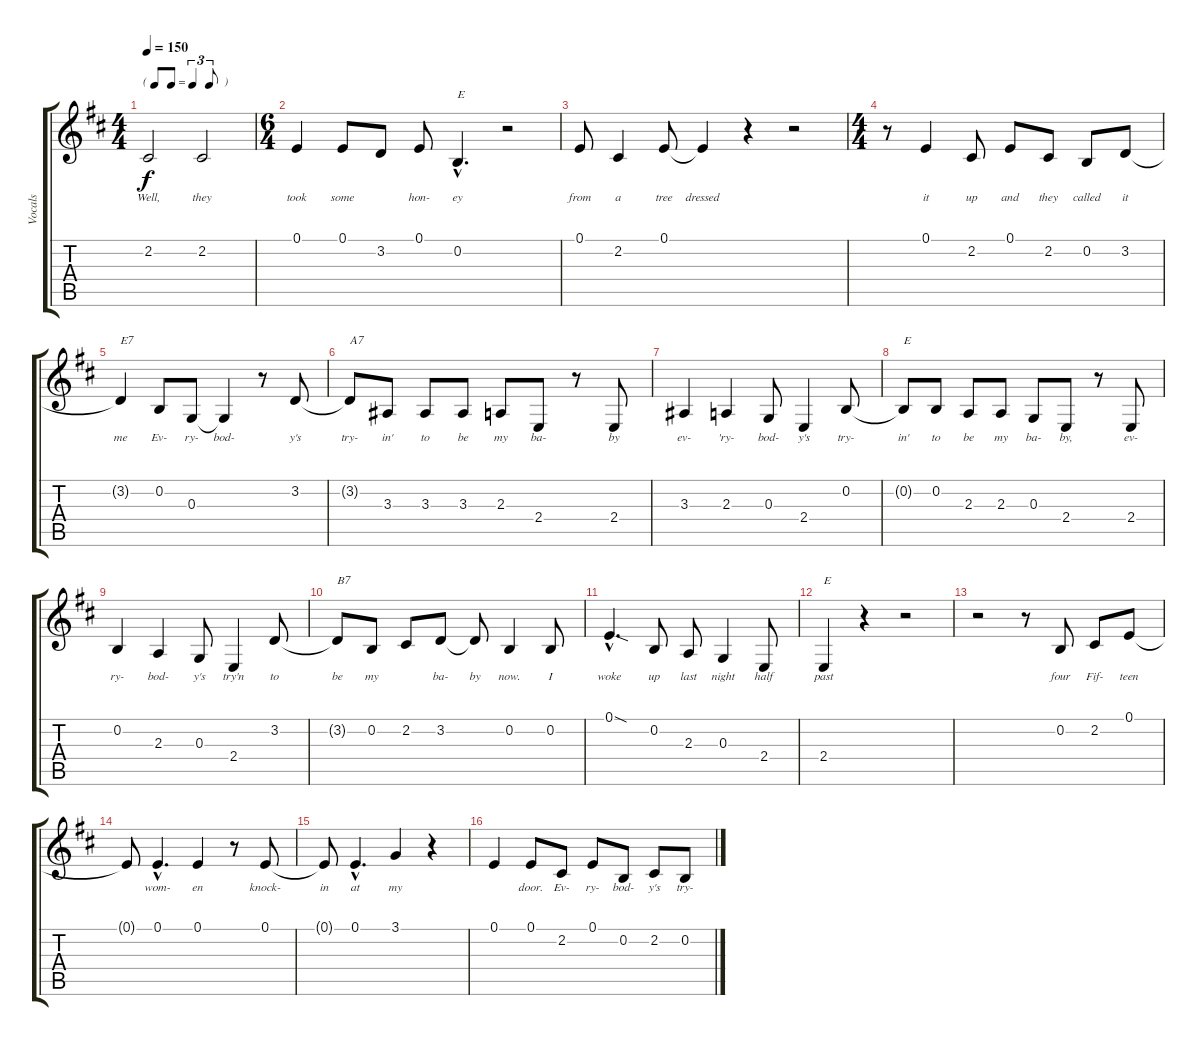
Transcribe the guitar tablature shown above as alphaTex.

\track ("Vocals" "Vocals") {instrument tenorsax}
\staff {score tabs}
\tuning (E4 B3 G3 D3 A2 E2) {hide}
\ts (4 4)
\tf triplet8th
\tempo 150
\clef g2
\ks d
2.2.2{lyrics (0 "Well,") lyrics (1 "") lyrics (2 "") lyrics (3 "") lyrics (4 "") dy f instrument tenorsax} 2.2.2{lyrics (0 "they") lyrics (1 "") lyrics (2 "") lyrics (3 "") lyrics (4 "")} |
\ts (6 4)
0.1.4{lyrics (0 "took") lyrics (1 "") lyrics (2 "") lyrics (3 "") lyrics (4 "")} 0.1.8{lyrics (0 "some") lyrics (1 "") lyrics (2 "") lyrics (3 "") lyrics (4 "")} 3.2.8{lyrics (0 "") lyrics (1 "") lyrics (2 "") lyrics (3 "") lyrics (4 "")} 0.1.8{lyrics (0 "hon-") lyrics (1 "") lyrics (2 "") lyrics (3 "") lyrics (4 "")} 0.2{hac}.4{d txt "E" lyrics (0 "ey") lyrics (1 "") lyrics (2 "") lyrics (3 "") lyrics (4 "")} r.2 |
0.1.8{lyrics (0 "from") lyrics (1 "") lyrics (2 "") lyrics (3 "") lyrics (4 "")} 2.2.4{lyrics (0 "a") lyrics (1 "") lyrics (2 "") lyrics (3 "") lyrics (4 "")} 0.1.8{lyrics (0 "tree") lyrics (1 "") lyrics (2 "") lyrics (3 "") lyrics (4 "")} 0.1{t}.4{lyrics (0 "dressed") lyrics (1 "") lyrics (2 "") lyrics (3 "") lyrics (4 "")} r.4 r.2 |
\ts (4 4)
r.8 0.1.4{lyrics (0 "it") lyrics (1 "") lyrics (2 "") lyrics (3 "") lyrics (4 "")} 2.2.8{lyrics (0 "up") lyrics (1 "") lyrics (2 "") lyrics (3 "") lyrics (4 "")} 0.1.8{lyrics (0 "and") lyrics (1 "") lyrics (2 "") lyrics (3 "") lyrics (4 "")} 2.2.8{lyrics (0 "they") lyrics (1 "") lyrics (2 "") lyrics (3 "") lyrics (4 "")} 0.2.8{lyrics (0 "called") lyrics (1 "") lyrics (2 "") lyrics (3 "") lyrics (4 "")} 3.2.8{lyrics (0 "it") lyrics (1 "") lyrics (2 "") lyrics (3 "") lyrics (4 "")} |
3.2{t}.4{txt "E7" lyrics (0 "me") lyrics (1 "") lyrics (2 "") lyrics (3 "") lyrics (4 "")} 0.2.8{lyrics (0 "Ev-") lyrics (1 "") lyrics (2 "") lyrics (3 "") lyrics (4 "")} 0.3.8{lyrics (0 "ry-") lyrics (1 "") lyrics (2 "") lyrics (3 "") lyrics (4 "")} 0.3{t}.4{lyrics (0 "bod-") lyrics (1 "") lyrics (2 "") lyrics (3 "") lyrics (4 "")} r.8 3.2.8{lyrics (0 "y's") lyrics (1 "") lyrics (2 "") lyrics (3 "") lyrics (4 "")} |
3.2{t}.8{txt "A7" lyrics (0 "try-") lyrics (1 "") lyrics (2 "") lyrics (3 "") lyrics (4 "")} 3.3.8{lyrics (0 "in'") lyrics (1 "") lyrics (2 "") lyrics (3 "") lyrics (4 "")} 3.3.8{lyrics (0 "to") lyrics (1 "") lyrics (2 "") lyrics (3 "") lyrics (4 "")} 3.3.8{lyrics (0 "be") lyrics (1 "") lyrics (2 "") lyrics (3 "") lyrics (4 "")} 2.3.8{lyrics (0 "my") lyrics (1 "") lyrics (2 "") lyrics (3 "") lyrics (4 "")} 2.4.8{lyrics (0 "ba-") lyrics (1 "") lyrics (2 "") lyrics (3 "") lyrics (4 "")} r.8 2.4.8{lyrics (0 "by") lyrics (1 "") lyrics (2 "") lyrics (3 "") lyrics (4 "")} |
3.3.4{lyrics (0 "ev-") lyrics (1 "") lyrics (2 "") lyrics (3 "") lyrics (4 "")} 2.3.4{lyrics (0 "'ry-") lyrics (1 "") lyrics (2 "") lyrics (3 "") lyrics (4 "")} 0.3.8{lyrics (0 "bod-") lyrics (1 "") lyrics (2 "") lyrics (3 "") lyrics (4 "")} 2.4.4{lyrics (0 "y's") lyrics (1 "") lyrics (2 "") lyrics (3 "") lyrics (4 "")} 0.2.8{lyrics (0 "try-") lyrics (1 "") lyrics (2 "") lyrics (3 "") lyrics (4 "")} |
0.2{t}.8{txt "E" lyrics (0 "in'") lyrics (1 "") lyrics (2 "") lyrics (3 "") lyrics (4 "")} 0.2.8{lyrics (0 "to") lyrics (1 "") lyrics (2 "") lyrics (3 "") lyrics (4 "")} 2.3.8{lyrics (0 "be") lyrics (1 "") lyrics (2 "") lyrics (3 "") lyrics (4 "")} 2.3.8{lyrics (0 "my") lyrics (1 "") lyrics (2 "") lyrics (3 "") lyrics (4 "")} 0.3.8{lyrics (0 "ba-") lyrics (1 "") lyrics (2 "") lyrics (3 "") lyrics (4 "")} 2.4.8{lyrics (0 "by,") lyrics (1 "") lyrics (2 "") lyrics (3 "") lyrics (4 "")} r.8 2.4.8{lyrics (0 "ev-") lyrics (1 "") lyrics (2 "") lyrics (3 "") lyrics (4 "")} |
0.2.4{lyrics (0 "ry-") lyrics (1 "") lyrics (2 "") lyrics (3 "") lyrics (4 "")} 2.3.4{lyrics (0 "bod-") lyrics (1 "") lyrics (2 "") lyrics (3 "") lyrics (4 "")} 0.3.8{lyrics (0 "y's") lyrics (1 "") lyrics (2 "") lyrics (3 "") lyrics (4 "")} 2.4.4{lyrics (0 "try'n") lyrics (1 "") lyrics (2 "") lyrics (3 "") lyrics (4 "")} 3.2.8{lyrics (0 "to") lyrics (1 "") lyrics (2 "") lyrics (3 "") lyrics (4 "")} |
3.2{t}.8{txt "B7" lyrics (0 "be") lyrics (1 "") lyrics (2 "") lyrics (3 "") lyrics (4 "")} 0.2.8{lyrics (0 "my") lyrics (1 "") lyrics (2 "") lyrics (3 "") lyrics (4 "")} 2.2.8{lyrics (0 "") lyrics (1 "") lyrics (2 "") lyrics (3 "") lyrics (4 "")} 3.2.8{lyrics (0 "ba-") lyrics (1 "") lyrics (2 "") lyrics (3 "") lyrics (4 "")} 3.2{t}.8{lyrics (0 "by") lyrics (1 "") lyrics (2 "") lyrics (3 "") lyrics (4 "")} 0.2.4{lyrics (0 "now.") lyrics (1 "") lyrics (2 "") lyrics (3 "") lyrics (4 "")} 0.2.8{lyrics (0 "I") lyrics (1 "") lyrics (2 "") lyrics (3 "") lyrics (4 "")} |
0.1{sod hac}.4{d lyrics (0 "woke") lyrics (1 "") lyrics (2 "") lyrics (3 "") lyrics (4 "")} 0.2.8{lyrics (0 "up") lyrics (1 "") lyrics (2 "") lyrics (3 "") lyrics (4 "")} 2.3.8{lyrics (0 "last") lyrics (1 "") lyrics (2 "") lyrics (3 "") lyrics (4 "")} 0.3.4{lyrics (0 "night") lyrics (1 "") lyrics (2 "") lyrics (3 "") lyrics (4 "")} 2.4.8{lyrics (0 "half") lyrics (1 "") lyrics (2 "") lyrics (3 "") lyrics (4 "")} |
2.4.4{txt "E" lyrics (0 "past") lyrics (1 "") lyrics (2 "") lyrics (3 "") lyrics (4 "")} r.4 r.2 |
r.2 r.8 0.2.8{lyrics (0 "four") lyrics (1 "") lyrics (2 "") lyrics (3 "") lyrics (4 "")} 2.2.8{lyrics (0 "Fif-") lyrics (1 "") lyrics (2 "") lyrics (3 "") lyrics (4 "")} 0.1.8{lyrics (0 "teen") lyrics (1 "") lyrics (2 "") lyrics (3 "") lyrics (4 "")} |
0.1{t}.8{lyrics (0 "") lyrics (1 "") lyrics (2 "") lyrics (3 "") lyrics (4 "")} 0.1{hac}.4{d lyrics (0 "wom-") lyrics (1 "") lyrics (2 "") lyrics (3 "") lyrics (4 "")} 0.1.4{lyrics (0 "en") lyrics (1 "") lyrics (2 "") lyrics (3 "") lyrics (4 "")} r.8 0.1.8{lyrics (0 "knock-") lyrics (1 "") lyrics (2 "") lyrics (3 "") lyrics (4 "")} |
0.1{t}.8{lyrics (0 "in") lyrics (1 "") lyrics (2 "") lyrics (3 "") lyrics (4 "")} 0.1{hac}.4{d lyrics (0 "at") lyrics (1 "") lyrics (2 "") lyrics (3 "") lyrics (4 "")} 3.1.4{lyrics (0 "my") lyrics (1 "") lyrics (2 "") lyrics (3 "") lyrics (4 "")} r.4 |
0.1.4{lyrics (0 "") lyrics (1 "") lyrics (2 "") lyrics (3 "") lyrics (4 "")} 0.1.8{lyrics (0 "door.") lyrics (1 "") lyrics (2 "") lyrics (3 "") lyrics (4 "")} 2.2.8{lyrics (0 "Ev-") lyrics (1 "") lyrics (2 "") lyrics (3 "") lyrics (4 "")} 0.1.8{lyrics (0 "ry-") lyrics (1 "") lyrics (2 "") lyrics (3 "") lyrics (4 "")} 0.2.8{lyrics (0 "bod-") lyrics (1 "") lyrics (2 "") lyrics (3 "") lyrics (4 "")} 2.2.8{lyrics (0 "y's") lyrics (1 "") lyrics (2 "") lyrics (3 "") lyrics (4 "")} 0.2.8{lyrics (0 "try-") lyrics (1 "") lyrics (2 "") lyrics (3 "") lyrics (4 "")}
